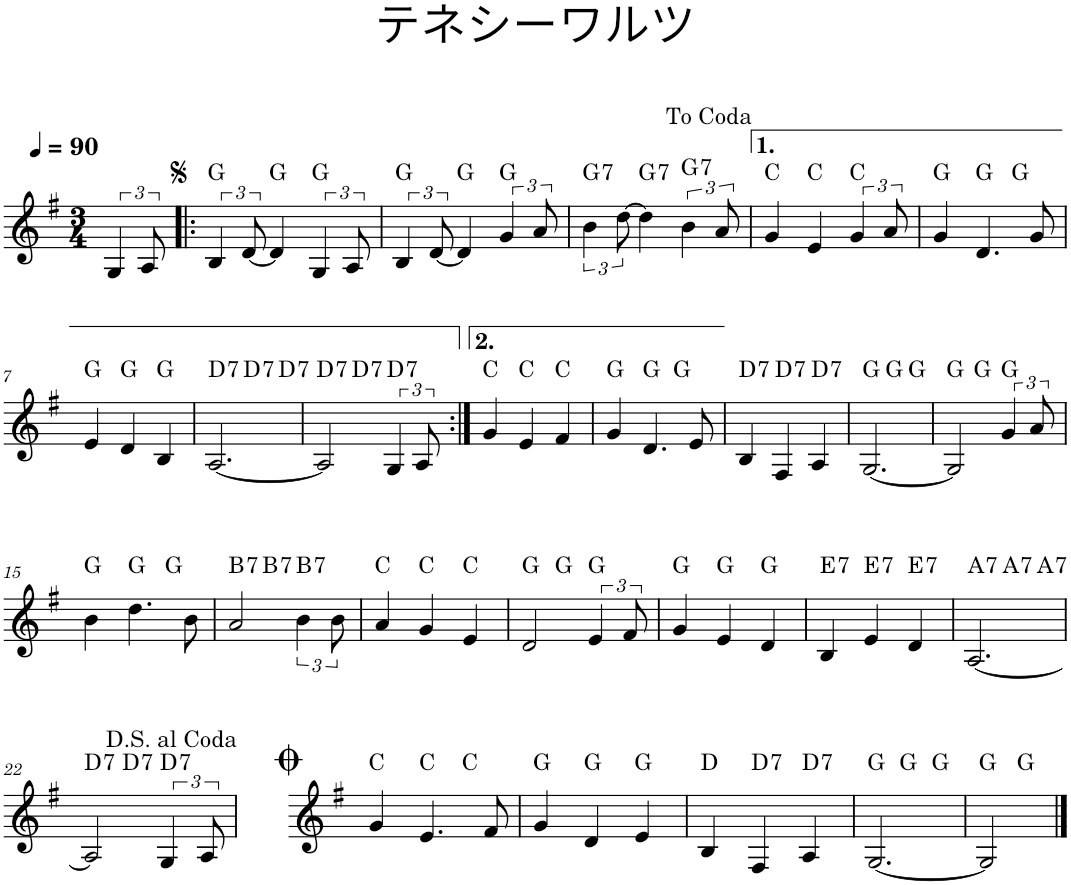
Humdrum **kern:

**kern	**harte
*part1	*part1
*staff1	*
*I"Piano	*
*I'Pno.	*
*clefG2	*
*k[f#]	*
*M3/4	*
*MM90	*
=1	=1
6G/	.
12A/	.
=2!|:	=2!|:
6B/	G:maj
[12d/	.
4d/]	G:maj
6G/	G:maj
12A/	.
=3	=3
6B/	G:maj
[12d/	.
4d/]	G:maj
6g/	G:maj
12a/	.
=4	=4
!	!LO:H:kt=7
6b\	G:7
[12dd\	.
!	!LO:H:kt=7
4dd\]	G:7
!	!LO:H:kt=7
6b\	G:7
12a/	.
=5	=5
4g/	C:maj
4e/	C:maj
6g/	C:maj
12a/	.
=6	=6
*^	*
4g/	2ryy	G:maj
4.d/	.	G:maj
.	4ryy	G:maj
8g/	.	.
*v	*v	*
!!LO:LB:g=z
=7	=7
4e/	G:maj
4d/	G:maj
4B/	G:maj
=8	=8
!	!LO:H:kt=7
*^	*
*	*^	*
[2.A/	4ryy	2ryy	D:7
!	!	!	!LO:H:kt=7
.	2ryy	.	D:7
!	!	!	!LO:H:kt=7
.	.	4ryy	D:7
=9	=9	=9	=9
!	!	!	!LO:H:kt=7
*	*v	*v	*
2A/]	4ryy	D:7
!	!	!LO:H:kt=7
.	2ryy	D:7
!	!	!LO:H:kt=7
6G/	.	D:7
12A/	.	.
*v	*v	*
=10:|!	=10:|!
4g/	C:maj
4e/	C:maj
4f#/	C:maj
=11	=11
*^	*
4g/	2ryy	G:maj
4.d/	.	G:maj
.	4ryy	G:maj
8e/	.	.
=12	=12	=12
!	!	!LO:H:kt=7
*v	*v	*
4B/	D:7
!	!LO:H:kt=7
4F#/	D:7
!	!LO:H:kt=7
4A/	D:7
=13	=13
*^	*
*	*^	*
[2.G/	4ryy	2ryy	G:maj
.	2ryy	.	G:maj
.	.	4ryy	G:maj
*	*v	*v	*
=14	=14	=14
2G/]	4ryy	G:maj
.	2ryy	G:maj
6g/	.	G:maj
12a/	.	.
!!LO:LB:g=z	!!
=15	=15	=15
4b\	2ryy	G:maj
4.dd\	.	G:maj
.	4ryy	G:maj
8b\	.	.
=16	=16	=16
!	!	!LO:H:kt=7
2a/	4ryy	B:7
!	!	!LO:H:kt=7
.	2ryy	B:7
!	!	!LO:H:kt=7
6b\	.	B:7
12b\	.	.
*v	*v	*
=17	=17
4a/	C:maj
4g/	C:maj
4e/	C:maj
=18	=18
*^	*
2d/	4ryy	G:maj
.	2ryy	G:maj
6e/	.	G:maj
12f#/	.	.
*v	*v	*
=19	=19
4g/	G:maj
4e/	G:maj
4d/	G:maj
=20	=20
!	!LO:H:kt=7
4B/	E:7
!	!LO:H:kt=7
4e/	E:7
!	!LO:H:kt=7
4d/	E:7
=21	=21
!	!LO:H:kt=7
*^	*
*	*^	*
[2.A/	4ryy	2ryy	A:7
!	!	!	!LO:H:kt=7
.	2ryy	.	A:7
!	!	!	!LO:H:kt=7
.	.	4ryy	A:7
!!LO:LB:g=z	!!	!!
=22	=22	=22	=22
!	!	!	!LO:H:kt=7
*	*v	*v	*
2A/]	4ryy	D:7
!	!	!LO:H:kt=7
.	2ryy	D:7
!	!	!LO:H:kt=7
6G/	.	D:7
12A/	.	.
=23	=23	=23
4g/	2ryy	C:maj
4.e/	.	C:maj
.	4ryy	C:maj
8f#/	.	.
*v	*v	*
=24	=24
4g/	G:maj
4d/	G:maj
4e/	G:maj
=25	=25
4B/	D:maj
!	!LO:H:kt=7
4F#/	D:7
!	!LO:H:kt=7
4A/	D:7
=26	=26
*^	*
*	*^	*
[<2.G/	4ryy	2ryy	G:maj
.	2ryy	.	G:maj
.	.	4ryy	G:maj
*	*v	*v	*
=27	=27	=27
2G/]	4ryy	G:maj
.	4ryy	G:maj
*v	*v	*
==	==
*-	*-
